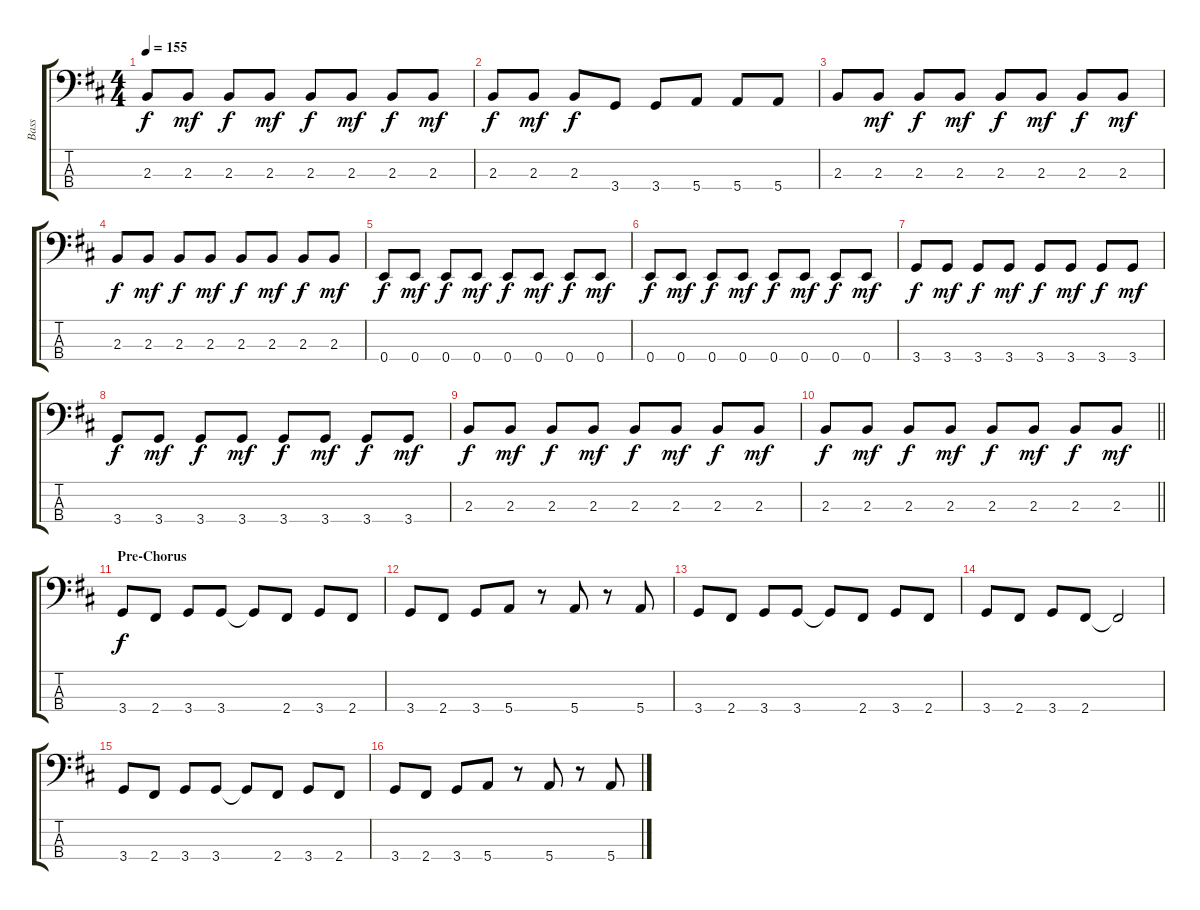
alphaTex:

\track ("Bass" "Bass") {instrument electricbassfinger}
\staff {score tabs}
\tuning (G2 D2 A1 E1) {hide}
\ts (4 4)
\tempo 155
\clef f4
\ks d
2.3.8{dy f} 2.3.8{dy mf} 2.3.8{dy f} 2.3.8{dy mf} 2.3.8{dy f} 2.3.8{dy mf} 2.3.8{dy f} 2.3.8{dy mf} |
2.3.8{dy f} 2.3.8{dy mf} 2.3.8{dy f} 3.4.8 3.4.8 5.4.8 5.4.8 5.4.8 |
2.3.8 2.3.8{dy mf} 2.3.8{dy f} 2.3.8{dy mf} 2.3.8{dy f} 2.3.8{dy mf} 2.3.8{dy f} 2.3.8{dy mf} |
2.3.8{dy f} 2.3.8{dy mf} 2.3.8{dy f} 2.3.8{dy mf} 2.3.8{dy f} 2.3.8{dy mf} 2.3.8{dy f} 2.3.8{dy mf} |
0.4.8{dy f} 0.4.8{dy mf} 0.4.8{dy f} 0.4.8{dy mf} 0.4.8{dy f} 0.4.8{dy mf} 0.4.8{dy f} 0.4.8{dy mf} |
0.4.8{dy f} 0.4.8{dy mf} 0.4.8{dy f} 0.4.8{dy mf} 0.4.8{dy f} 0.4.8{dy mf} 0.4.8{dy f} 0.4.8{dy mf} |
3.4.8{dy f} 3.4.8{dy mf} 3.4.8{dy f} 3.4.8{dy mf} 3.4.8{dy f} 3.4.8{dy mf} 3.4.8{dy f} 3.4.8{dy mf} |
3.4.8{dy f} 3.4.8{dy mf} 3.4.8{dy f} 3.4.8{dy mf} 3.4.8{dy f} 3.4.8{dy mf} 3.4.8{dy f} 3.4.8{dy mf} |
2.3.8{dy f} 2.3.8{dy mf} 2.3.8{dy f} 2.3.8{dy mf} 2.3.8{dy f} 2.3.8{dy mf} 2.3.8{dy f} 2.3.8{dy mf} |
\barLineRight lightlight
2.3.8{dy f} 2.3.8{dy mf} 2.3.8{dy f} 2.3.8{dy mf} 2.3.8{dy f} 2.3.8{dy mf} 2.3.8{dy f} 2.3.8{dy mf} |
\section ("" "Pre-Chorus")
3.4.8{dy f} 2.4.8 3.4.8 3.4.8 3.4{t}.8 2.4.8 3.4.8 2.4.8 |
3.4.8 2.4.8 3.4.8 5.4.8 r.8 5.4.8 r.8 5.4.8 |
3.4.8 2.4.8 3.4.8 3.4.8 3.4{t}.8 2.4.8 3.4.8 2.4.8 |
3.4.8 2.4.8 3.4.8 2.4.8 2.4{t}.2 |
3.4.8 2.4.8 3.4.8 3.4.8 3.4{t}.8 2.4.8 3.4.8 2.4.8 |
3.4.8 2.4.8 3.4.8 5.4.8 r.8 5.4.8 r.8 5.4.8
